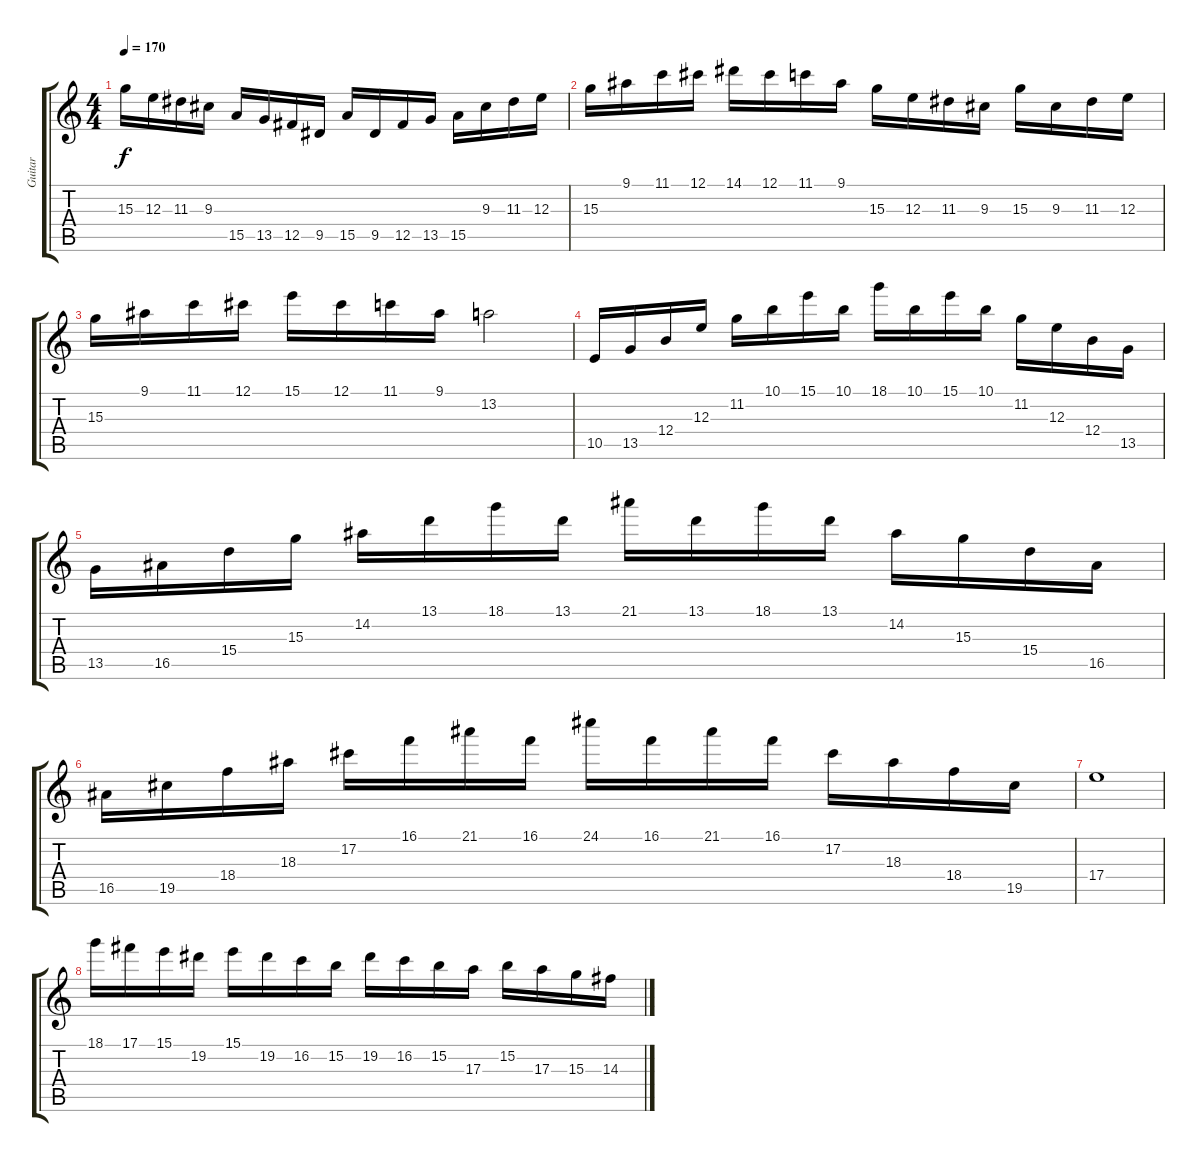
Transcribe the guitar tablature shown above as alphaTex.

\track ("Guitar" "Guitar") {instrument distortionguitar}
\staff {score tabs}
\tuning (Db4 Ab3 E3 B2 Gb2 Db2) {hide}
\ts (4 4)
\tempo 170
\clef g2
\ks c
15.3.16{dy f} 12.3.16 11.3.16 9.3.16 15.5.16 13.5.16 12.5.16 9.5.16 15.5.16 9.5.16 12.5.16 13.5.16 15.5.16 9.3.16 11.3.16 12.3.16 |
15.3.16 9.1.16 11.1.16 12.1.16 14.1.16 12.1.16 11.1.16 9.1.16 15.3.16 12.3.16 11.3.16 9.3.16 15.3.16 9.3.16 11.3.16 12.3.16 |
15.3.16 9.1.16 11.1.16 12.1.16 15.1.16 12.1.16 11.1.16 9.1.16 13.2.2 |
10.5.16 13.5.16 12.4.16 12.3.16 11.2.16 10.1.16 15.1.16 10.1.16 18.1.16 10.1.16 15.1.16 10.1.16 11.2.16 12.3.16 12.4.16 13.5.16 |
13.5.16 16.5.16 15.4.16 15.3.16 14.2.16 13.1.16 18.1.16 13.1.16 21.1.16 13.1.16 18.1.16 13.1.16 14.2.16 15.3.16 15.4.16 16.5.16 |
16.5.16 19.5.16 18.4.16 18.3.16 17.2.16 16.1.16 21.1.16 16.1.16 24.1.16 16.1.16 21.1.16 16.1.16 17.2.16 18.3.16 18.4.16 19.5.16 |
17.4.1 |
18.1.16 17.1.16 15.1.16 19.2.16 15.1.16 19.2.16 16.2.16 15.2.16 19.2.16 16.2.16 15.2.16 17.3.16 15.2.16 17.3.16 15.3.16 14.3.16
